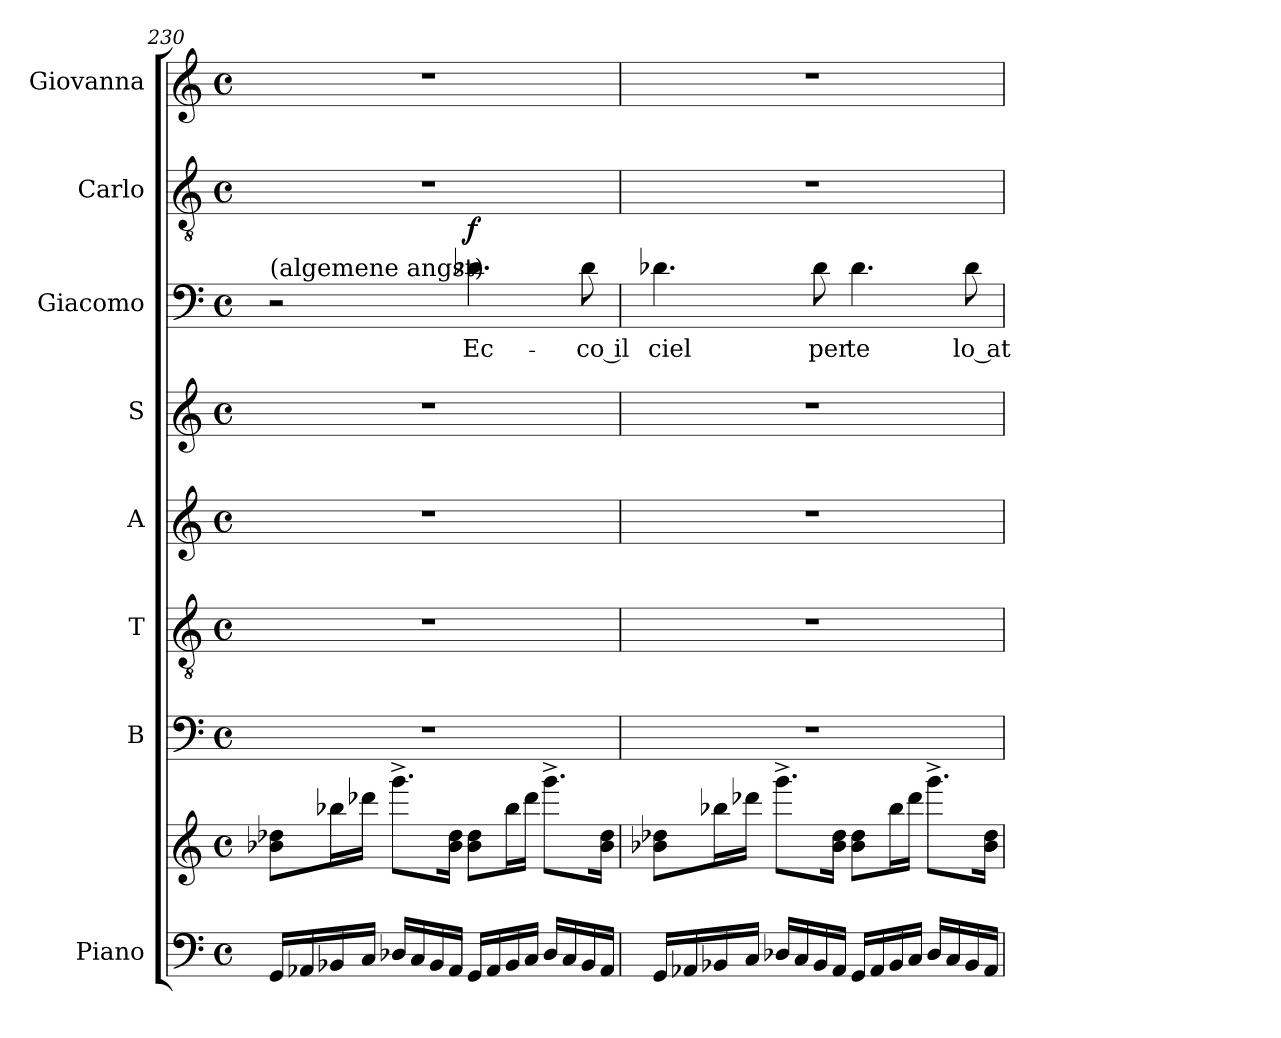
**kern	**kern	**kern	**kern	**kern	**kern	**kern	**text	**dynam	**kern	**kern
*part8	*part8	*part7	*part6	*part5	*part4	*part3	*part3	*part3	*part2	*part1
*staff9	*staff8	*staff7	*staff6	*staff5	*staff4	*staff3	*staff3	*staff3	*staff2	*staff1
*I"Piano	*	*I"B	*I"T	*I"A	*I"S	*I"Giacomo	*	*	*I"Carlo	*I"Giovanna
*I'Pno	*	*I'B	*I'T	*I'A	*I'S	*	*	*	*	*
*clefF4	*clefG2	*clefF4	*clefGv2	*clefG2	*clefG2	*clefF4	*	*	*clefGv2	*clefG2
*k[]	*k[]	*k[]	*k[]	*k[]	*k[]	*k[]	*	*	*k[]	*k[]
*M4/4	*M4/4	*M4/4	*M4/4	*M4/4	*M4/4	*M4/4	*	*	*M4/4	*M4/4
*met(c)	*met(c)	*met(c)	*met(c)	*met(c)	*met(c)	*met(c)	*	*	*met(c)	*met(c)
=230	=230	=230	=230	=230	=230	=230	=230	=230	=230	=230
!	!	!	!	!	!	!LO:TX:a:t=(algemene angst)	!	!	!	!
16GG/LL	8b-X\ 8dd-X\L	1r	1r	1r	1r	2r	.	.	1r	1r
16AA-X/	.	.	.	.	.	.	.	.	.	.
16BB-X/	16bb-X\L	.	.	.	.	.	.	.	.	.
16C/JJ	16ddd-X\JJ	.	.	.	.	.	.	.	.	.
16D-X/LL	8.ggg^\L	.	.	.	.	.	.	.	.	.
16C/	.	.	.	.	.	.	.	.	.	.
16BB-/	.	.	.	.	.	.	.	.	.	.
16AA-/JJ	16b-\ 16dd-\Jk	.	.	.	.	.	.	.	.	.
!	!	!	!	!	!	!	!LO:LY:b	!LO:DY:a	!	!
16GG/LL	8b-\ 8dd-\L	.	.	.	.	4.d-X\	Ec-	f	.	.
16AA-/	.	.	.	.	.	.	.	.	.	.
16BB-/	16bb-\L	.	.	.	.	.	.	.	.	.
16C/JJ	16ddd-\JJ	.	.	.	.	.	.	.	.	.
16D-/LL	8.ggg^\L	.	.	.	.	.	.	.	.	.
16C/	.	.	.	.	.	.	.	.	.	.
!	!	!	!	!	!	!	!LO:LY:b	!	!	!
16BB-/	.	.	.	.	.	8d-\	-co il	.	.	.
16AA-/JJ	16b-\ 16dd-\Jk	.	.	.	.	.	.	.	.	.
!!LO:PB:g=z
=231	=231	=231	=231	=231	=231	=231	=231	=231	=231	=231
!	!	!	!	!	!	!	!LO:LY:b	!	!	!
16GG/LL	8b-X\ 8dd-X\L	1r	1r	1r	1r	4.d-X\	ciel	.	1r	1r
16AA-X/	.	.	.	.	.	.	.	.	.	.
16BB-X/	16bb-X\L	.	.	.	.	.	.	.	.	.
16C/JJ	16ddd-X\JJ	.	.	.	.	.	.	.	.	.
16D-X/LL	8.ggg^\L	.	.	.	.	.	.	.	.	.
16C/	.	.	.	.	.	.	.	.	.	.
!	!	!	!	!	!	!	!LO:LY:b	!	!	!
16BB-/	.	.	.	.	.	8d-\	per	.	.	.
16AA-/JJ	16b-\ 16dd-\Jk	.	.	.	.	.	.	.	.	.
!	!	!	!	!	!	!	!LO:LY:b	!	!	!
16GG/LL	8b-\ 8dd-\L	.	.	.	.	4.d-\	te	.	.	.
16AA-/	.	.	.	.	.	.	.	.	.	.
16BB-/	16bb-\L	.	.	.	.	.	.	.	.	.
16C/JJ	16ddd-\JJ	.	.	.	.	.	.	.	.	.
16D-/LL	8.ggg^\L	.	.	.	.	.	.	.	.	.
16C/	.	.	.	.	.	.	.	.	.	.
!	!	!	!	!	!	!	!LO:LY:b	!	!	!
16BB-/	.	.	.	.	.	8d-\	lo at-	.	.	.
16AA-/JJ	16b-\ 16dd-\Jk	.	.	.	.	.	.	.	.	.
=	=	=	=	=	=	=	=	=	=	=
*-	*-	*-	*-	*-	*-	*-	*-	*-	*-	*-
